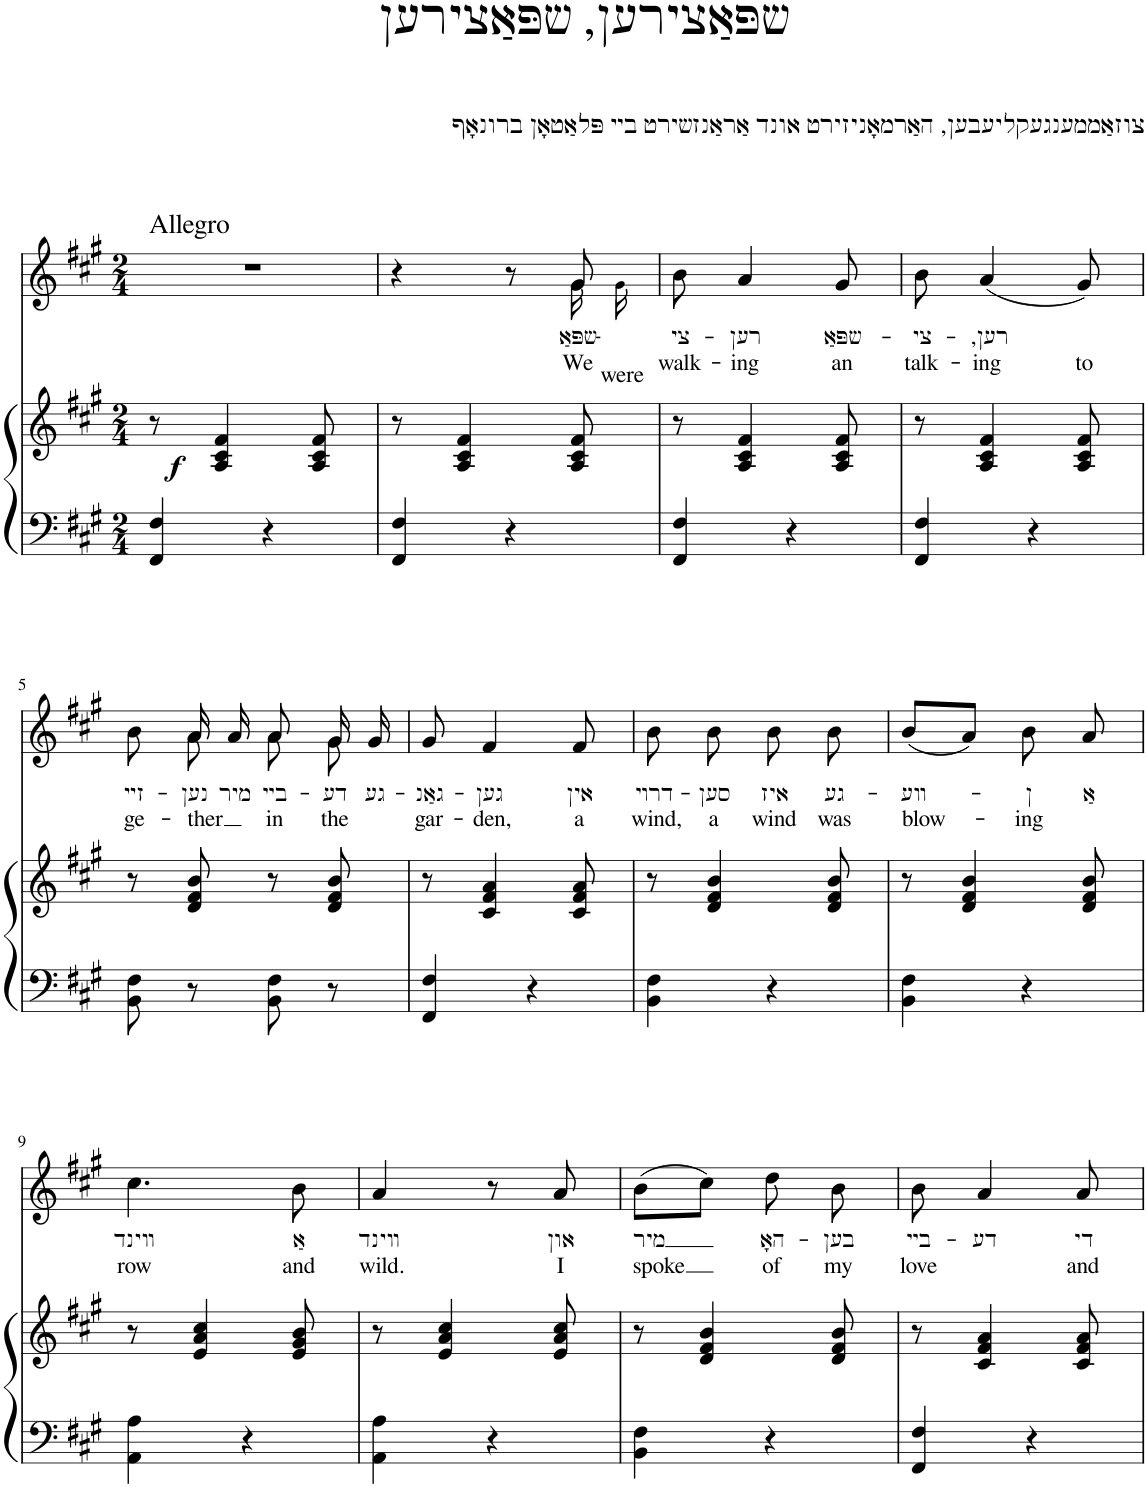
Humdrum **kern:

**kern	**kern	**dynam	**kern	**text	**text
*part2	*part2	*part2	*part1	*part1	*part1
*staff3	*staff2	*staff2/3	*staff1	*staff1	*staff1
*I"Klavier	*	*	*I"Piano	*	*
*	*	*	*I'Pno	*	*
*clefF4	*clefG2	*	*clefG2	*	*
*k[f#c#g#]	*k[f#c#g#]	*	*k[f#c#g#]	*	*
*M2/4	*M2/4	*	*M2/4	*	*
=1	=1	=1	=1	=1	=1
!	!	!	!LO:TX:a:t=Allegro	!	!
4FF#/ 4F#/	8r	.	2r	.	.
!	!	!LO:DY:b	!	!	!
.	4A/ 4c#/ 4f#/	f	.	.	.
4r	.	.	.	.	.
.	8A/ 8c#/ 8f#/	.	.	.	.
=2	=2	=2	=2	=2	=2
*	*	*	*^	*	*
4FF#/ 4F#/	8r	.	4r	4.ryy	.	.
.	4A/ 4c#/ 4f#/	.	.	.	.	.
4r	.	.	8r	.	.	.
!	!	!	!	!	!LO:LY:b	!LO:LY:b
.	8A/ 8c#/ 8f#/	.	8g#/	16g#\	שפּאַ-	We
!	!	!	!	!	!LO:LY:b	!
.	.	.	.	16g#!\	were	.
=3	=3	=3	=3	=3	=3	=3
!	!	!	!	!	!LO:LY:b	!LO:LY:b
*	*	*	*v	*v	*	*
4FF#/ 4F#/	8r	.	8b\	-צי-	walk-
!	!	!	!	!LO:LY:b	!LO:LY:b
.	4A/ 4c#/ 4f#/	.	4a/	-רען	-ing
4r	.	.	.	.	.
!	!	!	!	!LO:LY:b	!LO:LY:b
.	8A/ 8c#/ 8f#/	.	8g#/	שפּאַ-	an
=4	=4	=4	=4	=4	=4
!	!	!	!	!LO:LY:b	!LO:LY:b
4FF#/ 4F#/	8r	.	8b\	-צי-	talk-
!	!	!	!	!LO:LY:b	!LO:LY:b
.	4A/ 4c#/ 4f#/	.	(4a/	-רען,	-ing
4r	.	.	.	.	.
!	!	!	!	!	!LO:LY:b
.	8A/ 8c#/ 8f#/	.	8g#/)	.	to
!!LO:LB:g=z
=5	=5	=5	=5	=5	=5
!	!	!	!	!LO:LY:b	!LO:LY:b
*	*	*	*^	*	*
8BB\ 8F#\	8r	.	8b\	8ryy	זײ-	ge-
!	!	!	!	!	!LO:LY:b	!LO:LY:b
8r	8d/ 8f#/ 8b/	.	16a/	8a\	-נען	-ther
!	!	!	!	!	!LO:LY:b	!
.	.	.	16a/	.	מיר	.
!	!	!	!	!	!LO:LY:b	!LO:LY:b
8BB\ 8F#\	8r	.	8a/	8a\	בײ-	in
!	!	!	!	!	!LO:LY:b	!LO:LY:b
8r	8d/ 8f#/ 8b/	.	16g#/	8g#\	-דע	the
!	!	!	!	!	!LO:LY:b	!
.	.	.	16g#/	.	גע-	.
*	*	*	*v	*v	*	*
=6	=6	=6	=6	=6	=6
!	!	!	!	!LO:LY:b	!LO:LY:b
4FF#/ 4F#/	8r	.	8g#/	-גאַנ-	gar-
!	!	!	!	!LO:LY:b	!LO:LY:b
.	4c#/ 4f#/ 4a/	.	4f#/	-גען	-den,
4r	.	.	.	.	.
!	!	!	!	!LO:LY:b	!LO:LY:b
.	8c#/ 8f#/ 8a/	.	8f#/	אין	a
=7	=7	=7	=7	=7	=7
!	!	!	!	!LO:LY:b	!LO:LY:b
4BB\ 4F#\	8r	.	8b\	דרױ-	wind,
!	!	!	!	!LO:LY:b	!LO:LY:b
.	4d/ 4f#/ 4b/	.	8b\	-סען	a
!	!	!	!	!LO:LY:b	!LO:LY:b
4r	.	.	8b\	איז	wind
!	!	!	!	!LO:LY:b	!LO:LY:b
.	8d/ 8f#/ 8b/	.	8b\	גע-	was
=8	=8	=8	=8	=8	=8
!	!	!	!	!LO:LY:b	!LO:LY:b
4BB\ 4F#\	8r	.	(8b/L	-װע-	blow-
.	4d/ 4f#/ 4b/	.	8a/J)	.	.
!	!	!	!	!LO:LY:b	!LO:LY:b
4r	.	.	8b\	-ן	-ing
!	!	!	!	!LO:LY:b	!
.	8d/ 8f#/ 8b/	.	8a/	אַ	.
!!LO:LB:g=z
=9	=9	=9	=9	=9	=9
!	!	!	!	!LO:LY:b	!LO:LY:b
4AA\ 4A\	8r	.	4.cc#\	װינד	row
.	4e/ 4a/ 4cc#/	.	.	.	.
4r	.	.	.	.	.
!	!	!	!	!LO:LY:b	!LO:LY:b
.	8e/ 8g#/ 8b/	.	8b\	אַ	and
=10	=10	=10	=10	=10	=10
!	!	!	!	!LO:LY:b	!LO:LY:b
4AA\ 4A\	8r	.	4a/	װינד	wild.
.	4e/ 4a/ 4cc#/	.	.	.	.
4r	.	.	8r	.	.
!	!	!	!	!LO:LY:b	!LO:LY:b
.	8e/ 8a/ 8cc#/	.	8a/	און	I
=11	=11	=11	=11	=11	=11
!	!	!	!	!LO:LY:b	!LO:LY:b
4BB\ 4F#\	8r	.	(8b\L	-מיר	spoke
.	4d/ 4f#/ 4b/	.	8cc#\J)	.	.
!	!	!	!	!LO:LY:b	!LO:LY:b
4r	.	.	8dd\	האָ-	of
!	!	!	!	!LO:LY:b	!LO:LY:b
.	8d/ 8f#/ 8b/	.	8b\	-בען	my
=12	=12	=12	=12	=12	=12
!	!	!	!	!LO:LY:b	!LO:LY:b
4FF#/ 4F#/	8r	.	8b\	בײ-	love
!	!	!	!	!LO:LY:b	!
.	4c#/ 4f#/ 4a/	.	4a/	-דע	.
4r	.	.	.	.	.
!	!	!	!	!LO:LY:b	!LO:LY:b
.	8c#/ 8f#/ 8a/	.	8a/	די	and
=	=	=	=	=	=
*-	*-	*-	*-	*-	*-
